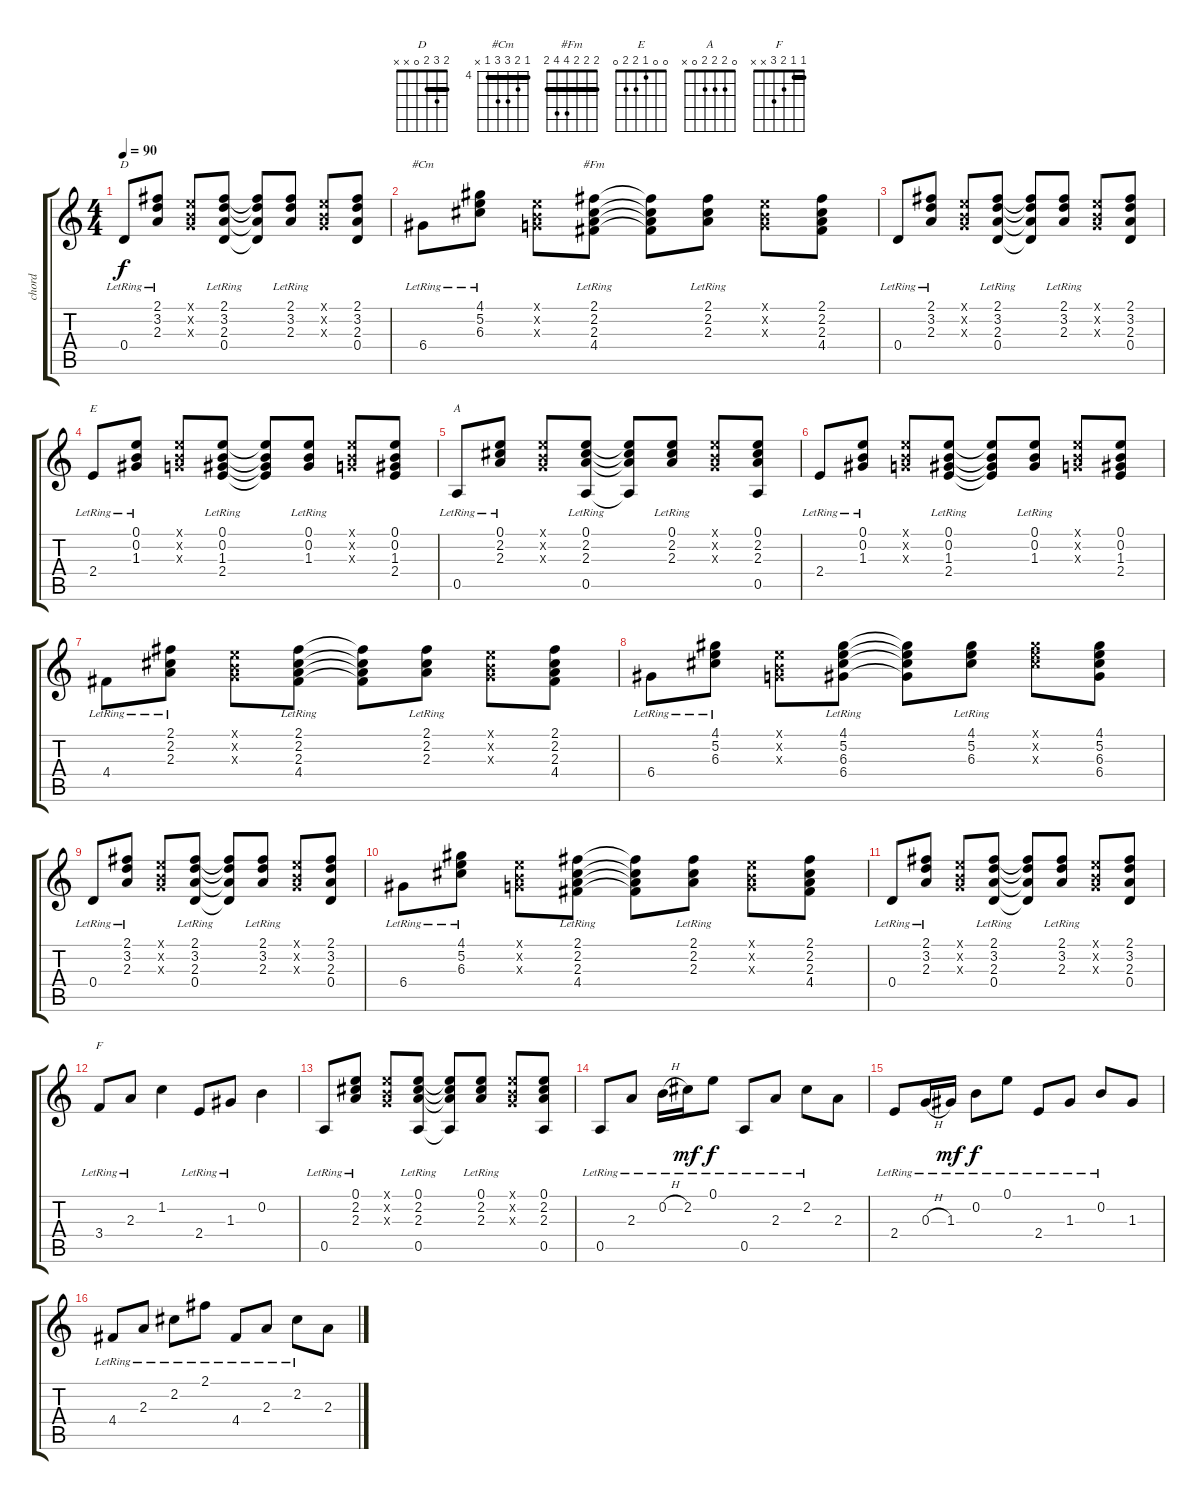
\track ("chord" "chord") {instrument acousticguitarsteel}
\staff {score tabs}
\tuning (E4 B3 G3 D3 A2 E2) {hide}
\chord ("D" 2 3 2 0 x x) {barre 2}
\chord ("#Cm" 4 5 6 6 4 x) {firstfret 4 barre 4}
\chord ("#Fm" 2 2 2 4 4 2) {barre 2}
\chord ("E" 0 0 1 2 2 0)
\chord ("A" 0 2 2 2 0 x)
\chord ("F" 1 1 2 3 x x) {barre 1}
\ts (4 4)
\tempo 90
\clef g2
\ks c
0.4{lr}.8{ch "D" dy f} (2.1{lr} 3.2{lr} 2.3{lr}).8 (0.1{x} 0.2{x} 0.3{x}).8 (2.1{lr} 3.2{lr} 2.3{lr} 0.4{lr}).8 (2.1{t} 3.2{t} 2.3{t} 0.4{t}).8 (2.1{lr} 3.2{lr} 2.3{lr}).8 (0.1{x} 0.2{x} 0.3{x}).8 (2.1 3.2 2.3 0.4).8 |
6.4{lr}.8{ch "#Cm" txt ""} (4.1{lr} 5.2{lr} 6.3{lr}).8 (0.1{x} 0.2{x} 0.3{x}).8 (2.1{lr} 2.2{lr} 2.3{lr} 4.4{lr}).8{ch "#Fm"} (2.1{t} 2.2{t} 2.3{t} 4.4{t}).8 (2.1{lr} 2.2{lr} 2.3{lr}).8 (0.1{x} 0.2{x} 0.3{x}).8 (2.1 2.2 2.3 4.4).8 |
0.4{lr}.8 (2.1{lr} 3.2{lr} 2.3{lr}).8 (0.1{x} 0.2{x} 0.3{x}).8 (2.1{lr} 3.2{lr} 2.3{lr} 0.4{lr}).8 (2.1{t} 3.2{t} 2.3{t} 0.4{t}).8 (2.1{lr} 3.2{lr} 2.3{lr}).8 (0.1{x} 0.2{x} 0.3{x}).8 (2.1 3.2 2.3 0.4).8 |
2.4{lr}.8{ch "E"} (0.1{lr} 0.2{lr} 1.3{lr}).8 (0.1{x} 0.2{x} 0.3{x}).8 (0.1{lr} 0.2{lr} 1.3{lr} 2.4{lr}).8 (0.1{t} 0.2{t} 1.3{t} 2.4{t}).8 (0.1{lr} 0.2{lr} 1.3{lr}).8 (0.1{x} 0.2{x} 0.3{x}).8 (0.1 0.2 1.3 2.4).8 |
0.5{lr}.8{ch "A"} (0.1{lr} 2.2{lr} 2.3{lr}).8 (0.1{x} 0.2{x} 0.3{x}).8 (0.1{lr} 2.2{lr} 2.3{lr} 0.5{lr}).8 (0.1{t} 2.2{t} 2.3{t} 0.5{t}).8 (0.1{lr} 2.2{lr} 2.3{lr}).8 (0.1{x} 0.2{x} 0.3{x}).8 (0.1 2.2 2.3 0.5).8 |
2.4{lr}.8 (0.1{lr} 0.2{lr} 1.3{lr}).8 (0.1{x} 0.2{x} 0.3{x}).8 (0.1{lr} 0.2{lr} 1.3{lr} 2.4{lr}).8 (0.1{t} 0.2{t} 1.3{t} 2.4{t}).8 (0.1{lr} 0.2{lr} 1.3{lr}).8 (0.1{x} 0.2{x} 0.3{x}).8 (0.1 0.2 1.3 2.4).8 |
4.4{lr}.8 (2.1{lr} 2.2{lr} 2.3{lr}).8 (0.1{x} 0.2{x} 0.3{x}).8 (2.1{lr} 2.2{lr} 2.3{lr} 4.4{lr}).8 (2.1{t} 2.2{t} 2.3{t} 4.4{t}).8 (2.1{lr} 2.2{lr} 2.3{lr}).8 (0.1{x} 0.2{x} 0.3{x}).8 (2.1 2.2 2.3 4.4).8 |
6.4{lr}.8 (4.1{lr} 5.2{lr} 6.3{lr}).8 (0.1{x} 0.2{x} 0.3{x}).8 (4.1{lr} 5.2{lr} 6.3{lr} 6.4{lr}).8 (4.1{t} 5.2{t} 6.3{t} 6.4{t}).8 (4.1{lr} 5.2{lr} 6.3{lr}).8 (4.1{x} 5.2{x} 6.3{x}).8 (4.1 5.2 6.3 6.4).8 |
0.4{lr}.8 (2.1{lr} 3.2{lr} 2.3{lr}).8 (0.1{x} 0.2{x} 0.3{x}).8 (2.1{lr} 3.2{lr} 2.3{lr} 0.4{lr}).8 (2.1{t} 3.2{t} 2.3{t} 0.4{t}).8 (2.1{lr} 3.2{lr} 2.3{lr}).8 (0.1{x} 0.2{x} 0.3{x}).8 (2.1 3.2 2.3 0.4).8 |
6.4{lr}.8 (4.1{lr} 5.2{lr} 6.3{lr}).8 (0.1{x} 0.2{x} 0.3{x}).8 (2.1{lr} 2.2{lr} 2.3{lr} 4.4{lr}).8 (2.1{t} 2.2{t} 2.3{t} 4.4{t}).8 (2.1{lr} 2.2{lr} 2.3{lr}).8 (0.1{x} 0.2{x} 0.3{x}).8 (2.1 2.2 2.3 4.4).8 |
0.4{lr}.8 (2.1{lr} 3.2{lr} 2.3{lr}).8 (0.1{x} 0.2{x} 0.3{x}).8 (2.1{lr} 3.2{lr} 2.3{lr} 0.4{lr}).8 (2.1{t} 3.2{t} 2.3{t} 0.4{t}).8 (2.1{lr} 3.2{lr} 2.3{lr}).8 (0.1{x} 0.2{x} 0.3{x}).8 (2.1 3.2 2.3 0.4).8 |
3.4{lr}.8{ch "F"} 2.3{lr}.8 1.2.4 2.4{lr}.8 1.3{lr}.8 0.2.4 |
0.5{lr}.8 (0.1{lr} 2.2{lr} 2.3{lr}).8 (0.1{x} 0.2{x} 0.3{x}).8 (0.1{lr} 2.2{lr} 2.3{lr} 0.5{lr}).8 (0.1{t} 2.2{t} 2.3{t} 0.5{t}).8 (0.1{lr} 2.2{lr} 2.3{lr}).8 (0.1{x} 0.2{x} 0.3{x}).8 (0.1 2.2 2.3 0.5).8 |
0.5{lr}.8 2.3{lr}.8 0.2{h lr}.16 2.2{lr}.16{dy mf} 0.1{lr}.8{dy f} 0.5{lr}.8 2.3{lr}.8 2.2{lr}.8 2.3.8 |
2.4{lr}.8 0.3{h lr}.16 1.3{lr}.16{dy mf} 0.2{lr}.8{dy f} 0.1{lr}.8 2.4{lr}.8 1.3{lr}.8 0.2{lr}.8 1.3.8 |
4.4{lr}.8 2.3{lr}.8 2.2{lr}.8 2.1{lr}.8 4.4{lr}.8 2.3{lr}.8 2.2{lr}.8 2.3.8
